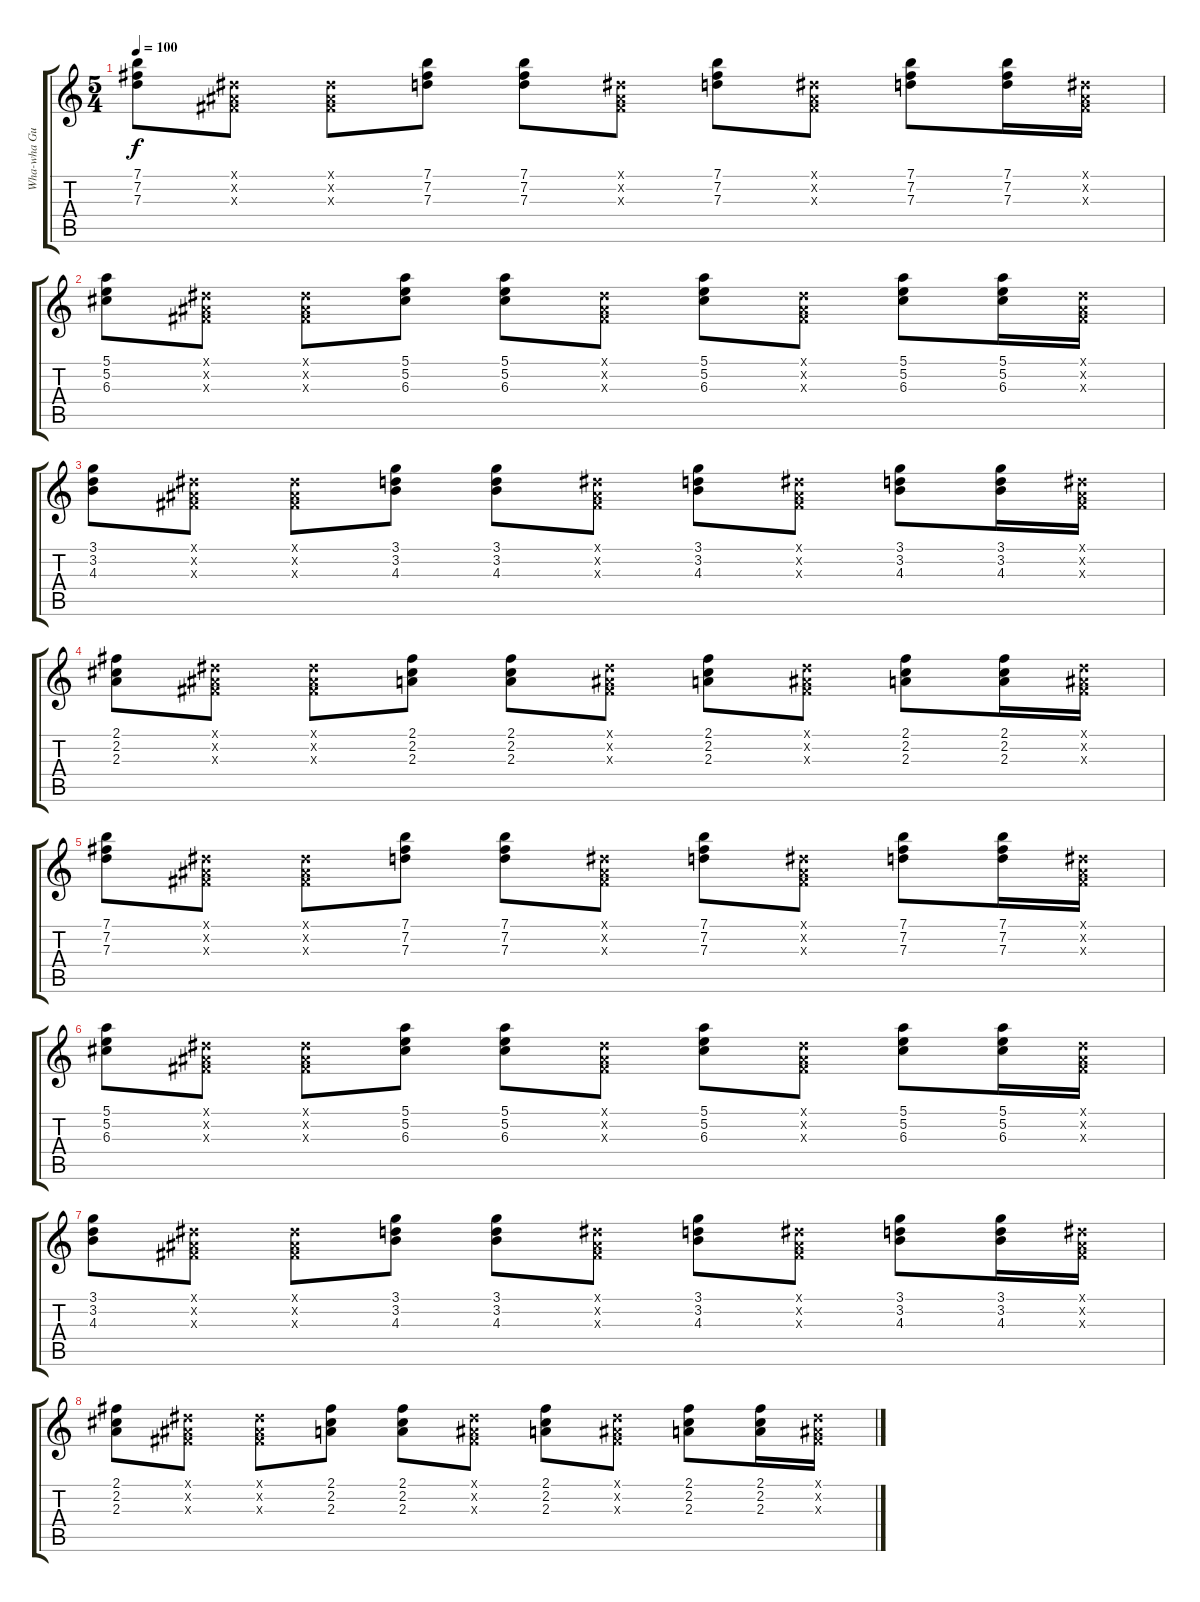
\track ("Wha-wha Guitar" "Wha-wha Gu") {instrument electricguitarclean}
\staff {score tabs}
\tuning (E4 B3 G3 D3 A2 E2) {hide}
\ts (5 4)
\tempo 100
\clef g2
\ks c
(7.1 7.2 7.3).8{dy f} (-1.1{x} -1.2{x} -1.3{x}).8 (-1.1{x} -1.2{x} -1.3{x}).8 (7.1 7.2 7.3).8 (7.1 7.2 7.3).8 (-1.1{x} -1.2{x} -1.3{x}).8 (7.1 7.2 7.3).8 (-1.1{x} -1.2{x} -1.3{x}).8 (7.1 7.2 7.3).8 (7.1 7.2 7.3).16 (-1.1{x} -1.2{x} -1.3{x}).16 |
(5.1 5.2 6.3).8 (-1.1{x} -1.2{x} -1.3{x}).8 (-1.1{x} -1.2{x} -1.3{x}).8 (5.1 5.2 6.3).8 (5.1 5.2 6.3).8 (-1.1{x} -1.2{x} -1.3{x}).8 (5.1 5.2 6.3).8 (-1.1{x} -1.2{x} -1.3{x}).8 (5.1 5.2 6.3).8 (5.1 5.2 6.3).16 (-1.1{x} -1.2{x} -1.3{x}).16 |
(3.1 3.2 4.3).8 (-1.1{x} -1.2{x} -1.3{x}).8 (-1.1{x} -1.2{x} -1.3{x}).8 (3.1 3.2 4.3).8 (3.1 3.2 4.3).8 (-1.1{x} -1.2{x} -1.3{x}).8 (3.1 3.2 4.3).8 (-1.1{x} -1.2{x} -1.3{x}).8 (3.1 3.2 4.3).8 (3.1 3.2 4.3).16 (-1.1{x} -1.2{x} -1.3{x}).16 |
(2.1 2.2 2.3).8 (-1.1{x} -1.2{x} -1.3{x}).8 (-1.1{x} -1.2{x} -1.3{x}).8 (2.1 2.2 2.3).8 (2.1 2.2 2.3).8 (-1.1{x} -1.2{x} -1.3{x}).8 (2.1 2.2 2.3).8 (-1.1{x} -1.2{x} -1.3{x}).8 (2.1 2.2 2.3).8 (2.1 2.2 2.3).16 (-1.1{x} -1.2{x} -1.3{x}).16 |
(7.1 7.2 7.3).8 (-1.1{x} -1.2{x} -1.3{x}).8 (-1.1{x} -1.2{x} -1.3{x}).8 (7.1 7.2 7.3).8 (7.1 7.2 7.3).8 (-1.1{x} -1.2{x} -1.3{x}).8 (7.1 7.2 7.3).8 (-1.1{x} -1.2{x} -1.3{x}).8 (7.1 7.2 7.3).8 (7.1 7.2 7.3).16 (-1.1{x} -1.2{x} -1.3{x}).16 |
(5.1 5.2 6.3).8 (-1.1{x} -1.2{x} -1.3{x}).8 (-1.1{x} -1.2{x} -1.3{x}).8 (5.1 5.2 6.3).8 (5.1 5.2 6.3).8 (-1.1{x} -1.2{x} -1.3{x}).8 (5.1 5.2 6.3).8 (-1.1{x} -1.2{x} -1.3{x}).8 (5.1 5.2 6.3).8 (5.1 5.2 6.3).16 (-1.1{x} -1.2{x} -1.3{x}).16 |
(3.1 3.2 4.3).8 (-1.1{x} -1.2{x} -1.3{x}).8 (-1.1{x} -1.2{x} -1.3{x}).8 (3.1 3.2 4.3).8 (3.1 3.2 4.3).8 (-1.1{x} -1.2{x} -1.3{x}).8 (3.1 3.2 4.3).8 (-1.1{x} -1.2{x} -1.3{x}).8 (3.1 3.2 4.3).8 (3.1 3.2 4.3).16 (-1.1{x} -1.2{x} -1.3{x}).16 |
(2.1 2.2 2.3).8 (-1.1{x} -1.2{x} -1.3{x}).8 (-1.1{x} -1.2{x} -1.3{x}).8 (2.1 2.2 2.3).8 (2.1 2.2 2.3).8 (-1.1{x} -1.2{x} -1.3{x}).8 (2.1 2.2 2.3).8 (-1.1{x} -1.2{x} -1.3{x}).8 (2.1 2.2 2.3).8 (2.1 2.2 2.3).16 (-1.1{x} -1.2{x} -1.3{x}).16
